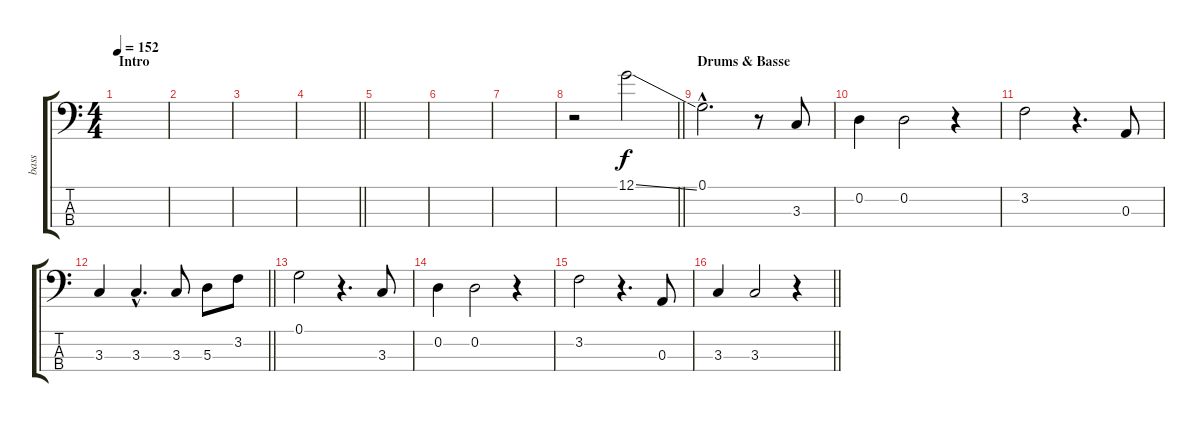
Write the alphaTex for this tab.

\track ("bass" "bass") {instrument electricbassfinger}
\staff {score tabs}
\tuning (G2 D2 A1 E1) {hide}
\ts (4 4)
\section ("" "Intro")
\tempo 152
\clef f4
\ks c
|
|
|
\barLineRight lightlight
|
|
|
|
\barLineRight lightlight
r.2 12.1{ss}.2 |
\section ("" "Drums & Basse")
0.1{hac}.2{d} r.8 3.3.8 |
0.2.4 0.2.2 r.4 |
3.2.2 r.4{d} 0.3.8 |
\barLineRight lightlight
3.3.4 3.3{hac}.4{d} 3.3.8 5.3.8 3.2.8 |
0.1.2 r.4{d} 3.3.8 |
0.2.4 0.2.2 r.4 |
3.2.2 r.4{d} 0.3.8 |
\barLineRight lightlight
3.3.4 3.3.2 r.4
